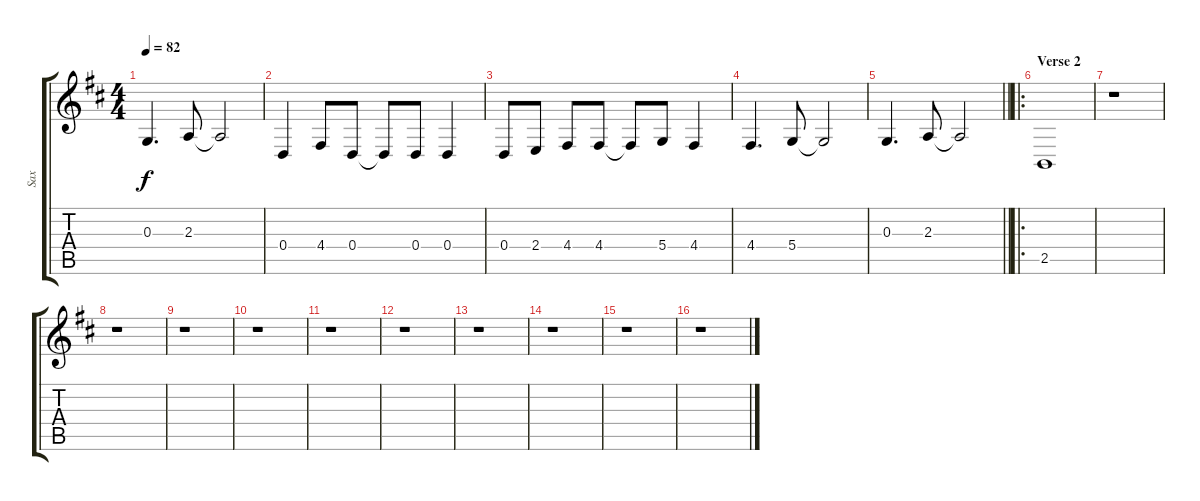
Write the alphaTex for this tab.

\track ("Sax" "Sax") {instrument altosax}
\staff {score tabs}
\tuning (E4 B3 G3 D3 A2 E2) {hide}
\ts (4 4)
\tempo 82
\clef g2
\ks d
0.3.4{d dy f} 2.3.8 2.3{t}.2 |
0.4.4 4.4.8 0.4.8 0.4{t}.8 0.4.8 0.4.4 |
0.4.8 2.4.8 4.4.8 4.4.8 4.4{t}.8 5.4.8 4.4.4 |
4.4.4{d} 5.4.8 5.4{t}.2 |
\barLineRight lightlight
0.3.4{d} 2.3.8 2.3{t}.2 |
\ro
\section ("" "Verse 2")
2.5.1 |
r.1 |
r.1 |
r.1 |
r.1 |
r.1 |
r.1 |
r.1 |
r.1 |
r.1 |
r.1
